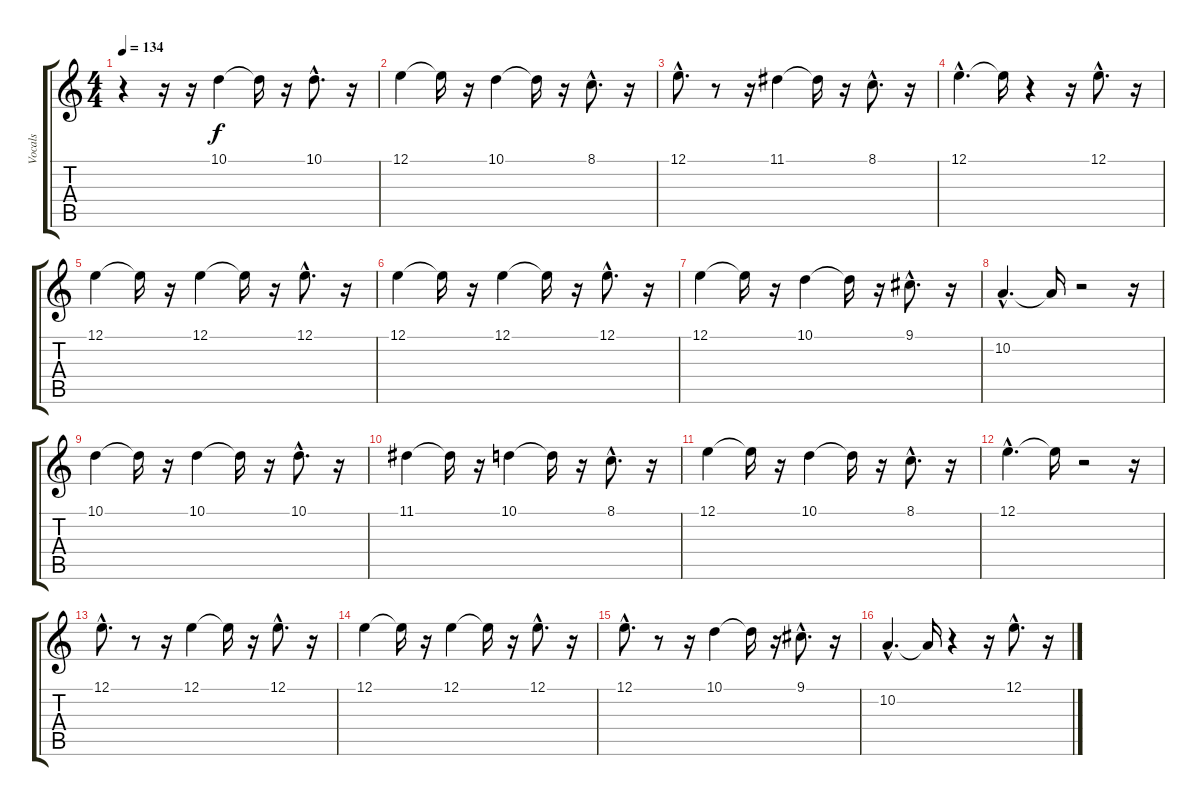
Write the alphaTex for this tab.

\track ("Vocals" "Vocals") {instrument choiraahs}
\staff {score tabs}
\tuning (E4 B3 G3 D3 A2 E2) {hide}
\ts (4 4)
\tempo 134
\clef g2
\ks c
r.4{dy f} r.16 r.16 10.1.4 10.1{t}.16 r.16 10.1{hac}.8{d} r.16 |
12.1.4 12.1{t}.16 r.16 10.1.4 10.1{t}.16 r.16 8.1{hac}.8{d} r.16 |
12.1{hac}.8{d} r.8 r.16 11.1.4 11.1{t}.16 r.16 8.1{hac}.8{d} r.16 |
12.1{hac}.4{d} 12.1{t}.16 r.4 r.16 12.1{hac}.8{d} r.16 |
12.1.4 12.1{t}.16 r.16 12.1.4 12.1{t}.16 r.16 12.1{hac}.8{d} r.16 |
12.1.4 12.1{t}.16 r.16 12.1.4 12.1{t}.16 r.16 12.1{hac}.8{d} r.16 |
12.1.4 12.1{t}.16 r.16 10.1.4 10.1{t}.16 r.16 9.1{hac}.8{d} r.16 |
10.2{hac}.4{d} 10.2{t}.16 r.2 r.16 |
10.1.4 10.1{t}.16 r.16 10.1.4 10.1{t}.16 r.16 10.1{hac}.8{d} r.16 |
11.1.4 11.1{t}.16 r.16 10.1.4 10.1{t}.16 r.16 8.1{hac}.8{d} r.16 |
12.1.4 12.1{t}.16 r.16 10.1.4 10.1{t}.16 r.16 8.1{hac}.8{d} r.16 |
12.1{hac}.4{d} 12.1{t}.16 r.2 r.16 |
12.1{hac}.8{d} r.8 r.16 12.1.4 12.1{t}.16 r.16 12.1{hac}.8{d} r.16 |
12.1.4 12.1{t}.16 r.16 12.1.4 12.1{t}.16 r.16 12.1{hac}.8{d} r.16 |
12.1{hac}.8{d} r.8 r.16 10.1.4 10.1{t}.16 r.16 9.1{hac}.8{d} r.16 |
10.2{hac}.4{d} 10.2{t}.16 r.4 r.16 12.1{hac}.8{d} r.16
